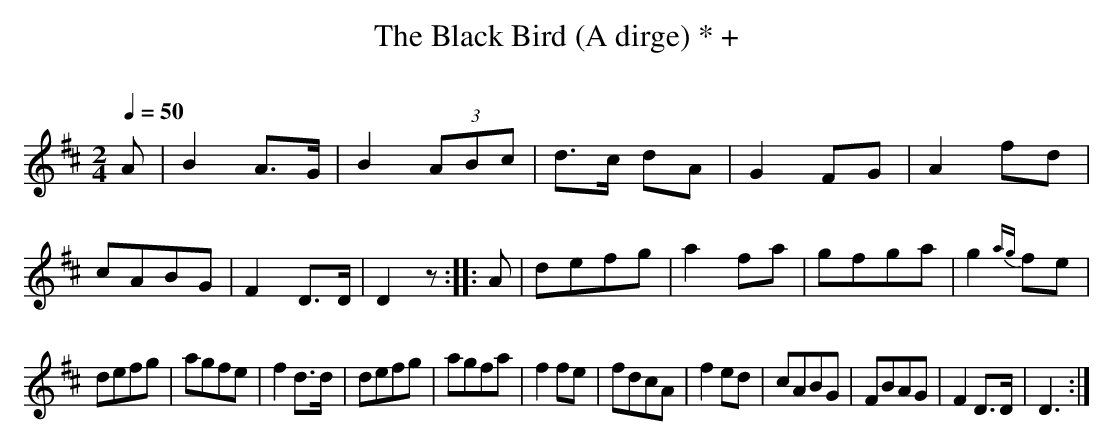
X:1
T:The Black Bird (A dirge) * +
C:
M:2/4
L:1/8
Q:1/4=50
K:D
A|B2 A>G|B2 (3ABc|d>c dA|G2 FG|A2 fd|cABG|F2 D>D|D2 z:||:A|defg |a2 fa|gfga|g2{ag}fe|
defg|agfe|f2 d>d|defg|agfa|f2fe|fdcA|f2 ed|cABG|FBAG|F2D>D|D3:|
